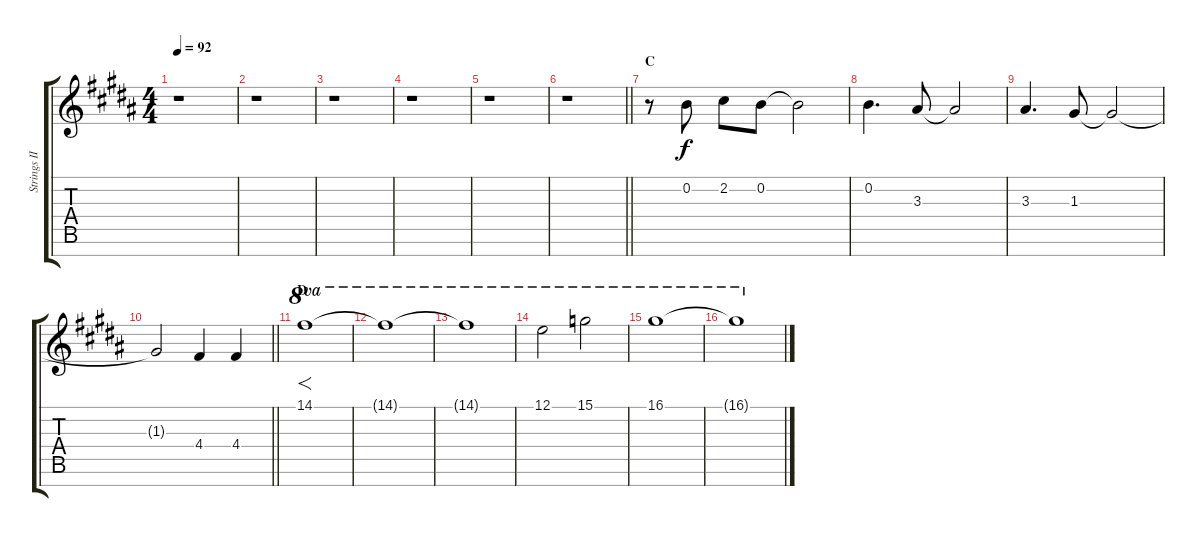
\track ("Strings II" "Strings II") {instrument stringensemble1}
\staff {score tabs}
\tuning (E5 B4 G4 D4 A3 E3 B2) {hide}
\ts (4 4)
\tempo 92
\clef g2
\ks b
r.1{dy f} |
r.1 |
r.1 |
r.1 |
r.1 |
\barLineRight lightlight
r.1 |
\section ("" "C")
r.8 0.2.8 2.2.8 0.2.8 0.2{t}.2 |
0.2.4{d} 3.3.8 3.3{t}.2 |
3.3.4{d} 1.3.8 1.3{t}.2 |
\barLineRight lightlight
1.3{t}.2 4.4.4 4.4.4 |
\section ("" "D")
14.1.1{f ot 8va} |
14.1{t}.1{ot 8va} |
14.1{t}.1{ot 8va} |
12.1.2{ot 8va} 15.1.2{ot 8va} |
16.1.1{ot 8va} |
16.1{t}.1{ot 8va}
